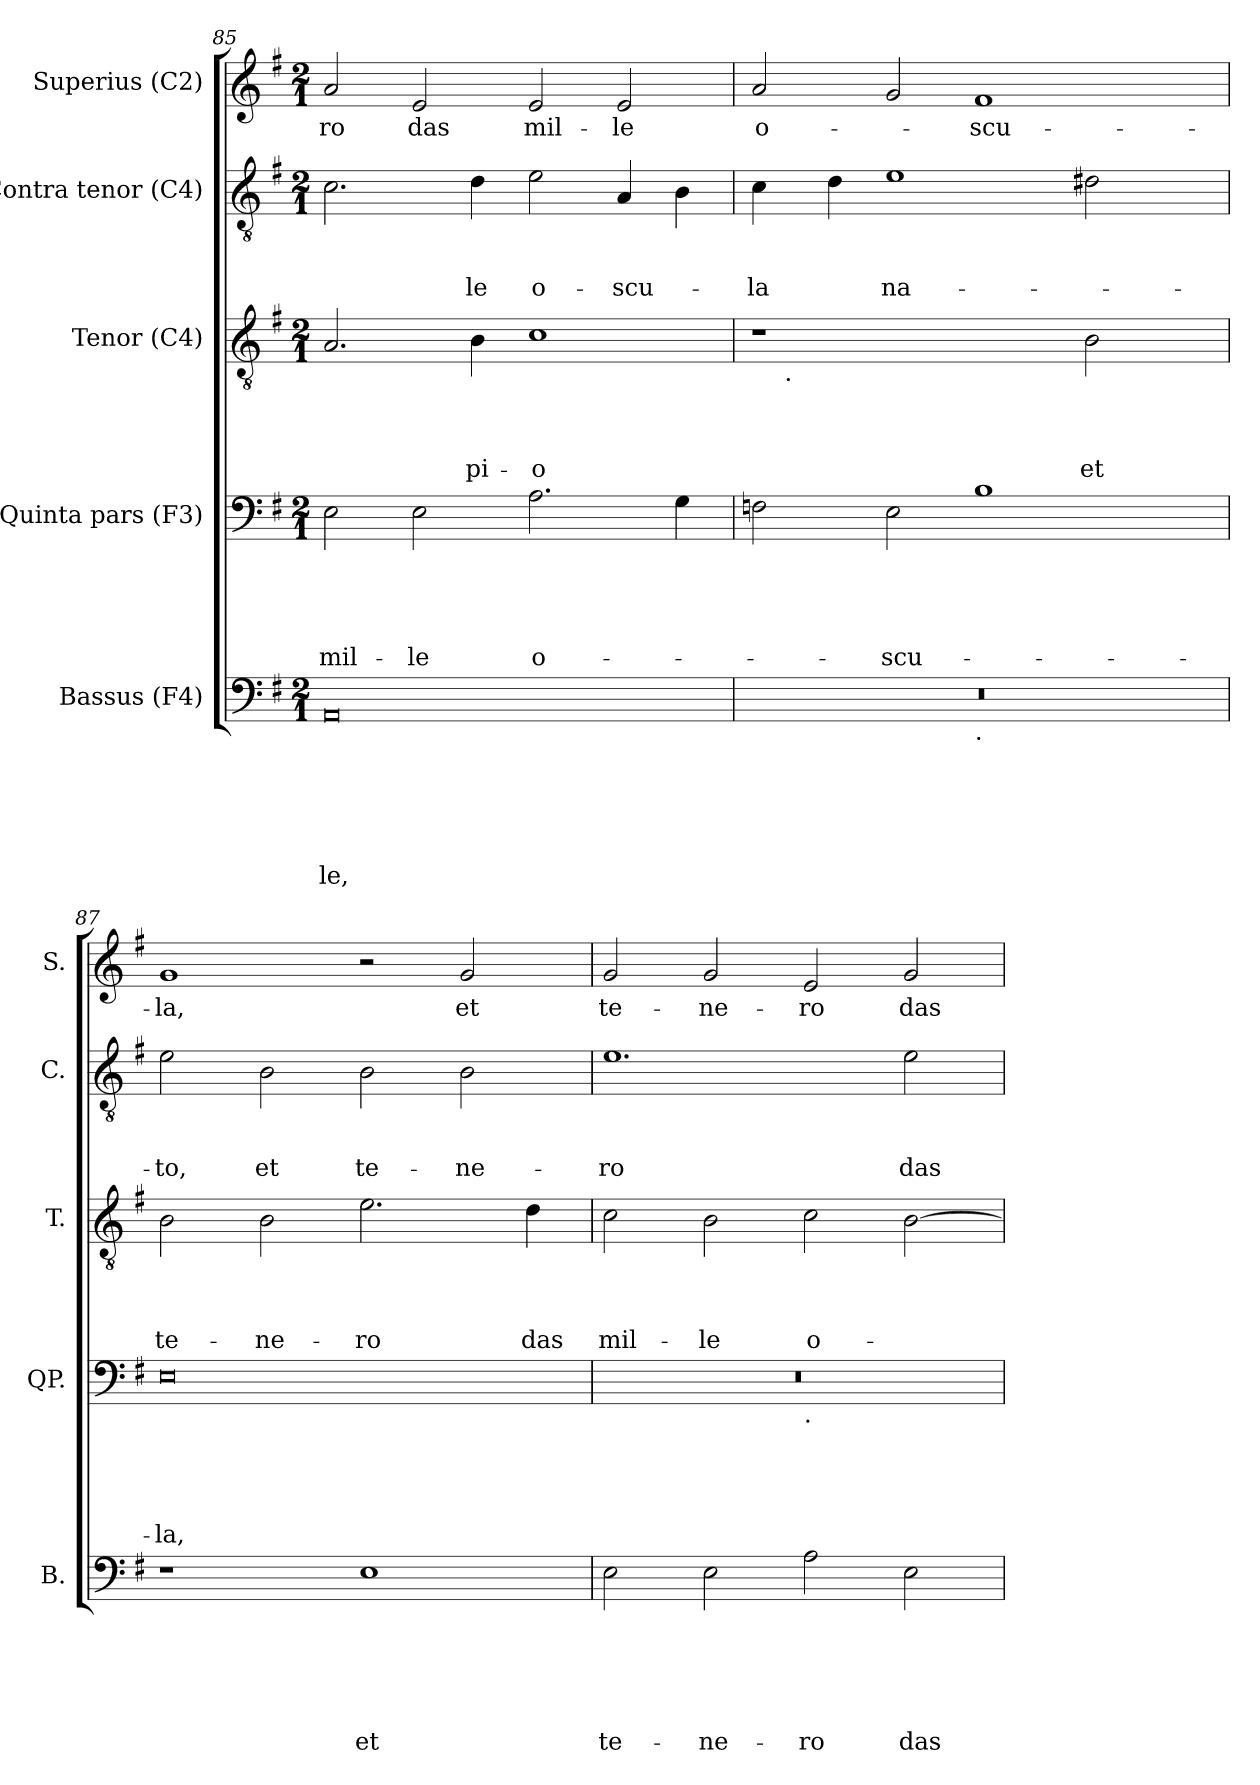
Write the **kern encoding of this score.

**kern	**text	**text	**text	**text	**text	**text	**kern	**text	**text	**text	**text	**text	**kern	**text	**text	**text	**text	**kern	**text	**text	**text	**kern	**text
*part5	*part5	*part5	*part5	*part5	*part5	*part5	*part4	*part4	*part4	*part4	*part4	*part4	*part3	*part3	*part3	*part3	*part3	*part2	*part2	*part2	*part2	*part1	*part1
*staff5	*staff5	*staff5	*staff5	*staff5	*staff5	*staff5	*staff4	*staff4	*staff4	*staff4	*staff4	*staff4	*staff3	*staff3	*staff3	*staff3	*staff3	*staff2	*staff2	*staff2	*staff2	*staff1	*staff1
*I"Bassus (F4)	*	*	*	*	*	*	*I"Quinta pars (F3)	*	*	*	*	*	*I"Tenor (C4)	*	*	*	*	*I"Contra tenor (C4)	*	*	*	*I"Superius (C2)	*
*I'B.	*	*	*	*	*	*	*I'QP.	*	*	*	*	*	*I'T.	*	*	*	*	*I'C.	*	*	*	*I'S.	*
*clefF4	*	*	*	*	*	*	*clefF4	*	*	*	*	*	*clefGv2	*	*	*	*	*clefGv2	*	*	*	*clefG2	*
*k[f#]	*	*	*	*	*	*	*k[f#]	*	*	*	*	*	*k[f#]	*	*	*	*	*k[f#]	*	*	*	*k[f#]	*
*G:	*	*	*	*	*	*	*G:	*	*	*	*	*	*G:	*	*	*	*	*G:	*	*	*	*G:	*
*M2/1	*	*	*	*	*	*	*M2/1	*	*	*	*	*	*M2/1	*	*	*	*	*M2/1	*	*	*	*M2/1	*
=85	=85	=85	=85	=85	=85	=85	=85	=85	=85	=85	=85	=85	=85	=85	=85	=85	=85	=85	=85	=85	=85	=85	=85
!	!	!	!	!	!	!LO:LY:b	!	!	!	!	!	!LO:LY:b	!	!	!	!	!	!	!	!	!	!	!LO:LY:b
0AA	.	.	.	.	.	-le,	2E\	.	.	.	.	mil-	2.A/	.	.	.	.	2.c\	.	.	.	2a/	-ro
!	!	!	!	!	!	!	!	!	!	!	!	!LO:LY:b	!	!	!	!	!	!	!	!	!	!	!LO:LY:b
.	.	.	.	.	.	.	2E\	.	.	.	.	-le	.	.	.	.	.	.	.	.	.	2e/	das
!	!	!	!	!	!	!	!	!	!	!	!	!	!	!	!	!	!LO:LY:b	!	!	!	!LO:LY:b	!	!
.	.	.	.	.	.	.	.	.	.	.	.	.	4B\	.	.	.	-pi-	4d\	.	.	-le	.	.
!	!	!	!	!	!	!	!	!	!	!	!	!LO:LY:b	!	!	!	!	!LO:LY:b:rj	!	!	!	!LO:LY:b	!	!LO:LY:b
.	.	.	.	.	.	.	2.A\	.	.	.	.	o-	1c	.	.	.	-o	2e\	.	.	o-	2e/	mil-
!	!	!	!	!	!	!	!	!	!	!	!	!	!	!	!	!	!	!	!	!	!LO:LY:b	!	!LO:LY:b
.	.	.	.	.	.	.	.	.	.	.	.	.	.	.	.	.	.	4A/	.	.	-scu-	2e/	-le
.	.	.	.	.	.	.	4G\	.	.	.	.	.	.	.	.	.	.	4B\	.	.	.	.	.
!!LO:PB:g=z
=86	=86	=86	=86	=86	=86	=86	=86	=86	=86	=86	=86	=86	=86	=86	=86	=86	=86	=86	=86	=86	=86	=86	=86
!	!	!	!	!	!	!	!	!	!	!	!	!	!	!	!	!	!	!	!	!	!LO:LY:b	!	!LO:LY:b
*^	*	*	*	*	*	*	*	*	*	*	*	*	*^	*	*	*	*	*	*	*	*	*	*
0r	1ryy	.	.	.	.	.	.	2Fn\	.	.	.	.	.	1r	16.ryy	.	.	.	.	4c\	.	.	-la	2a/	o-
!	!	!	!	!	!	!	!	!	!	!	!	!	!	!	!LO:TX:b:t=.	!	!	!	!	!	!	!	!	!	!
.	.	.	.	.	.	.	.	.	.	.	.	.	.	.	1ryy	.	.	.	.	.	.	.	.	.	.
.	.	.	.	.	.	.	.	.	.	.	.	.	.	.	.	.	.	.	.	4d\	.	.	.	.	.
!	!	!	!	!	!	!	!	!	!	!	!	!	!LO:LY:b	!	!	!	!	!	!	!	!	!	!LO:LY:b	!	!
.	.	.	.	.	.	.	.	2E\	.	.	.	.	-scu-	.	.	.	.	.	.	1e	.	.	na-	2g/	.
!	!LO:TX:b:t=.	!	!	!	!	!	!	!	!	!	!	!	!	!	!	!	!	!	!	!	!	!	!	!	!
!	!	!	!	!	!	!	!	!	!	!	!	!	!	!	!	!	!	!	!	!	!	!	!	!	!LO:LY:b
.	1ryy	.	.	.	.	.	.	1B	.	.	.	.	.	2ryy	.	.	.	.	.	.	.	.	.	1f#	-scu-
.	.	.	.	.	.	.	.	.	.	.	.	.	.	.	2ryy	.	.	.	.	.	.	.	.	.	.
!	!	!	!	!	!	!	!	!	!	!	!	!	!	!	!	!	!	!	!LO:LY:b	!	!	!	!	!	!
.	.	.	.	.	.	.	.	.	.	.	.	.	.	2B\	.	.	.	.	et	2d#\	.	.	.	.	.
.	.	.	.	.	.	.	.	.	.	.	.	.	.	.	4ryy	.	.	.	.	.	.	.	.	.	.
.	.	.	.	.	.	.	.	.	.	.	.	.	.	.	8ryy	.	.	.	.	.	.	.	.	.	.
.	.	.	.	.	.	.	.	.	.	.	.	.	.	.	32ryy	.	.	.	.	.	.	.	.	.	.
=87	=87	=87	=87	=87	=87	=87	=87	=87	=87	=87	=87	=87	=87	=87	=87	=87	=87	=87	=87	=87	=87	=87	=87	=87	=87
!	!	!	!	!	!	!	!	!	!	!	!	!	!LO:LY:b	!	!	!	!	!	!LO:LY:b	!	!	!	!LO:LY:b	!	!LO:LY:b
*v	*v	*	*	*	*	*	*	*	*	*	*	*	*	*v	*v	*	*	*	*	*	*	*	*	*	*
1r	.	.	.	.	.	.	0E	.	.	.	.	-la,	2B\	.	.	.	te-	2e\	.	.	-to,	1g	-la,
!	!	!	!	!	!	!	!	!	!	!	!	!	!	!	!	!	!LO:LY:b	!	!	!	!LO:LY:b	!	!
.	.	.	.	.	.	.	.	.	.	.	.	.	2B\	.	.	.	-ne-	2B\	.	.	et	.	.
!	!	!	!	!	!	!LO:LY:b	!	!	!	!	!	!	!	!	!	!	!LO:LY:b	!	!	!	!LO:LY:b	!	!
1E	.	.	.	.	.	et	.	.	.	.	.	.	2.e\	.	.	.	-ro	2B\	.	.	te-	2r	.
!	!	!	!	!	!	!	!	!	!	!	!	!	!	!	!	!	!	!	!	!	!LO:LY:b	!	!LO:LY:b
.	.	.	.	.	.	.	.	.	.	.	.	.	.	.	.	.	.	2B\	.	.	-ne-	2g/	et
!	!	!	!	!	!	!	!	!	!	!	!	!	!	!	!	!	!LO:LY:b	!	!	!	!	!	!
.	.	.	.	.	.	.	.	.	.	.	.	.	4d\	.	.	.	das	.	.	.	.	.	.
=88	=88	=88	=88	=88	=88	=88	=88	=88	=88	=88	=88	=88	=88	=88	=88	=88	=88	=88	=88	=88	=88	=88	=88
!	!	!	!	!	!	!LO:LY:b	!	!	!	!	!	!	!	!	!	!	!LO:LY:b	!	!	!	!LO:LY:b	!	!LO:LY:b
*	*	*	*	*	*	*	*^	*	*	*	*	*	*	*	*	*	*	*	*	*	*	*	*
2E\	.	.	.	.	.	te-	0r	1ryy	.	.	.	.	.	2c\	.	.	.	mil-	1.e	.	.	-ro	2g/	te-
!	!	!	!	!	!	!LO:LY:b	!	!	!	!	!	!	!	!	!	!	!	!LO:LY:b	!	!	!	!	!	!LO:LY:b
2E\	.	.	.	.	.	-ne-	.	.	.	.	.	.	.	2B\	.	.	.	-le	.	.	.	.	2g/	-ne-
!	!	!	!	!	!	!	!	!LO:TX:b:t=.	!	!	!	!	!	!	!	!	!	!	!	!	!	!	!	!
!	!	!	!	!	!	!LO:LY:b	!	!	!	!	!	!	!	!	!	!	!	!LO:LY:b	!	!	!	!	!	!LO:LY:b
2A\	.	.	.	.	.	-ro	.	1ryy	.	.	.	.	.	2c\	.	.	.	o-	.	.	.	.	2e/	-ro
!	!	!	!	!	!	!LO:LY:b	!	!	!	!	!	!	!	!	!	!	!	!	!	!	!	!LO:LY:b	!	!LO:LY:b
2E\	.	.	.	.	.	das	.	.	.	.	.	.	.	[>2B\	.	.	.	.	2e\	.	.	das	2g/	das
*	*	*	*	*	*	*	*v	*v	*	*	*	*	*	*	*	*	*	*	*	*	*	*	*	*
=	=	=	=	=	=	=	=	=	=	=	=	=	=	=	=	=	=	=	=	=	=	=	=
*-	*-	*-	*-	*-	*-	*-	*-	*-	*-	*-	*-	*-	*-	*-	*-	*-	*-	*-	*-	*-	*-	*-	*-
